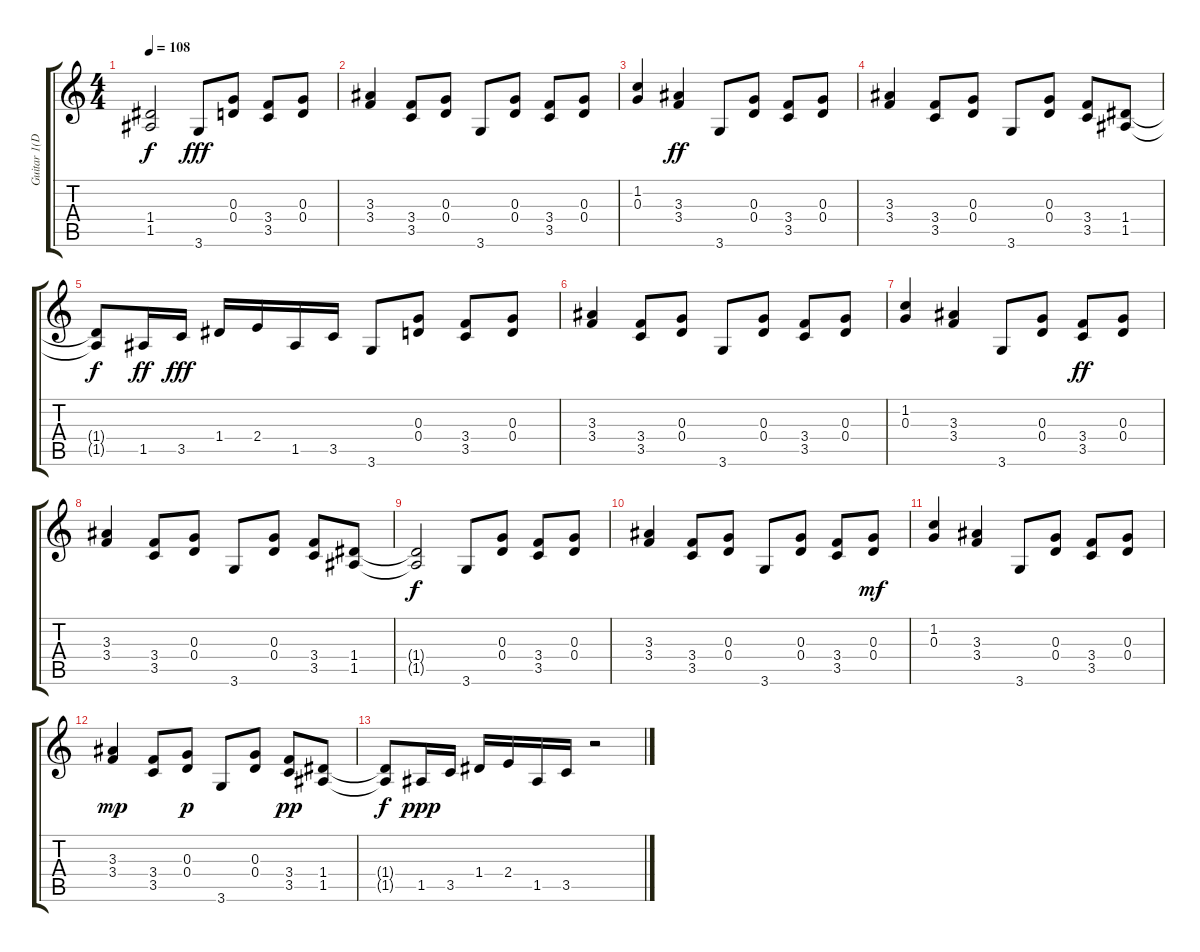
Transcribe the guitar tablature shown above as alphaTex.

\track ("Guitar 1(Distortion)" "Guitar 1(D") {instrument distortionguitar}
\staff {score tabs}
\tuning (E4 B3 G3 D3 A2 E2) {hide}
\ts (4 4)
\tempo 108
\clef g2
\ks c
(1.4{t} 1.5{t}).2{dy f} 3.6.8{dy fff} (0.3 0.4).8 (3.4 3.5).8 (0.3 0.4).8 |
(3.3 3.4).4 (3.4 3.5).8 (0.3 0.4).8 3.6.8 (0.3 0.4).8 (3.4 3.5).8 (0.3 0.4).8 |
(1.2 0.3).4 (3.3 3.4).4{dy ff} 3.6.8 (0.3 0.4).8 (3.4 3.5).8 (0.3 0.4).8 |
(3.3 3.4).4 (3.4 3.5).8 (0.3 0.4).8 3.6.8 (0.3 0.4).8 (3.4 3.5).8 (1.4 1.5).8 |
(1.4{t} 1.5{t}).8{dy f} 1.5.16{dy ff} 3.5.16{dy fff} 1.4.16 2.4.16 1.5.16 3.5.16 3.6.8 (0.3 0.4).8 (3.4 3.5).8 (0.3 0.4).8 |
(3.3 3.4).4 (3.4 3.5).8 (0.3 0.4).8 3.6.8 (0.3 0.4).8 (3.4 3.5).8 (0.3 0.4).8 |
(1.2 0.3).4 (3.3 3.4).4 3.6.8 (0.3 0.4).8 (3.4 3.5).8{dy ff} (0.3 0.4).8 |
(3.3 3.4).4 (3.4 3.5).8 (0.3 0.4).8 3.6.8 (0.3 0.4).8 (3.4 3.5).8 (1.4 1.5).8 |
(1.4{t} 1.5{t}).2{dy f} 3.6.8 (0.3 0.4).8 (3.4 3.5).8 (0.3 0.4).8 |
(3.3 3.4).4 (3.4 3.5).8 (0.3 0.4).8 3.6.8 (0.3 0.4).8 (3.4 3.5).8 (0.3 0.4).8{dy mf} |
(1.2 0.3).4 (3.3 3.4).4 3.6.8 (0.3 0.4).8 (3.4 3.5).8 (0.3 0.4).8 |
(3.3 3.4).4{dy mp} (3.4 3.5).8 (0.3 0.4).8{dy p} 3.6.8 (0.3 0.4).8 (3.4 3.5).8{dy pp} (1.4 1.5).8 |
(1.4{t} 1.5{t}).8{dy f} 1.5.16{dy ppp} 3.5.16 1.4.16 2.4.16 1.5.16 3.5.16 r.2
